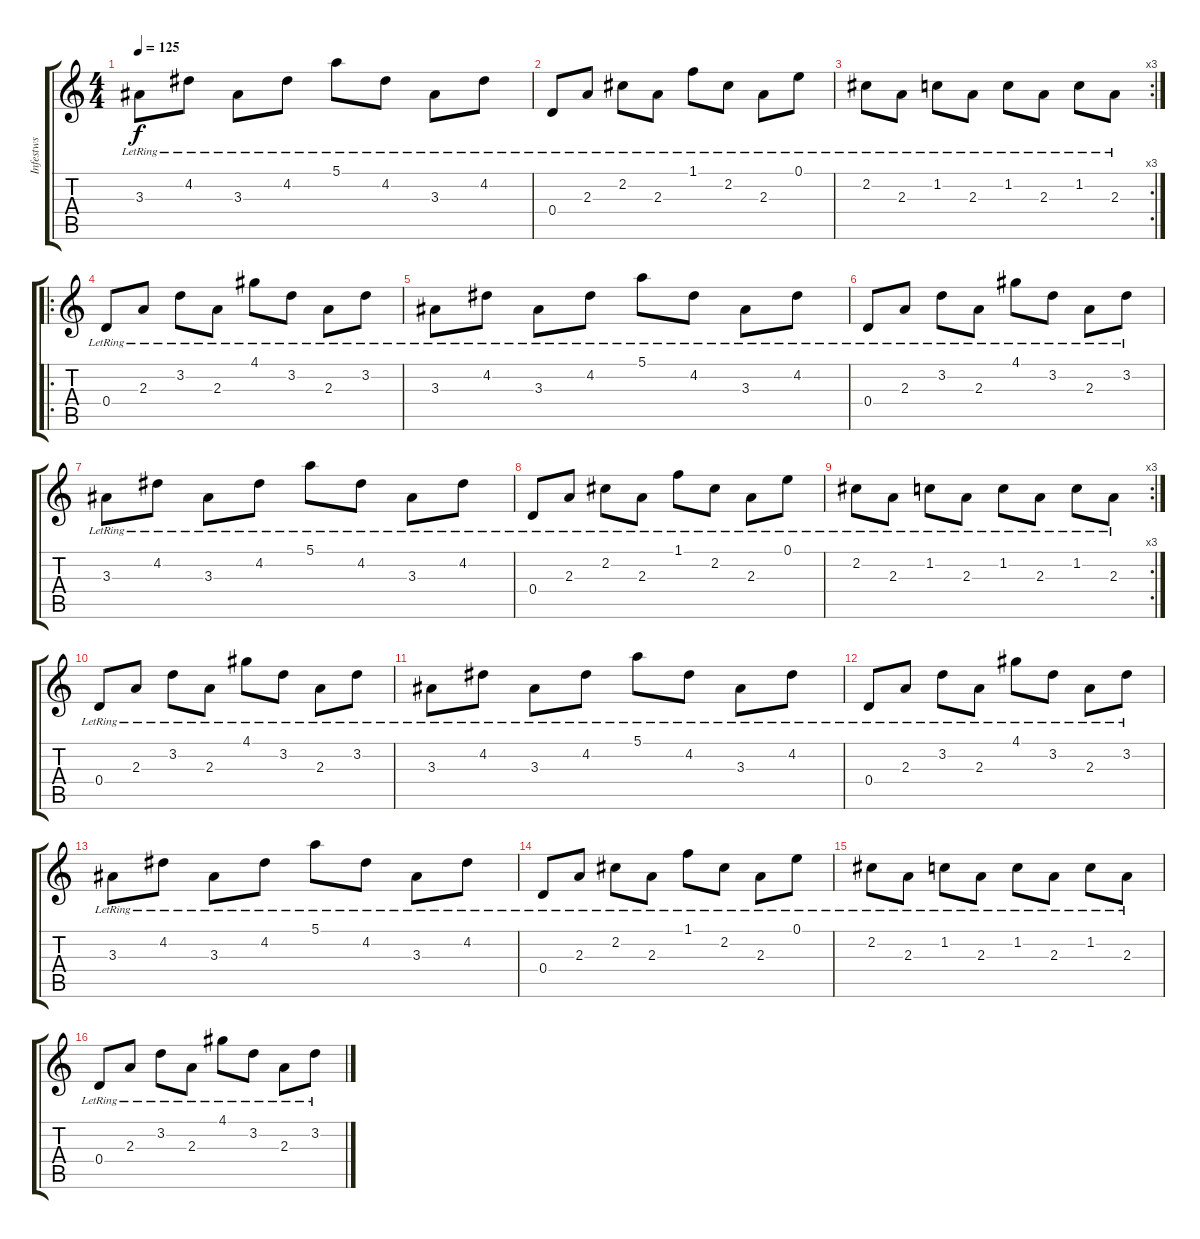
\track ("Infestws" "Infestws") {instrument distortionguitar}
\staff {score tabs}
\tuning (E4 B3 G3 D3 A2 D2) {hide}
\ts (4 4)
\tempo 125
\clef g2
\ks c
3.3{lr}.8{dy f} 4.2{lr}.8 3.3{lr}.8 4.2{lr}.8 5.1{lr}.8 4.2{lr}.8 3.3{lr}.8 4.2{lr}.8 |
0.4{lr}.8 2.3{lr}.8 2.2{lr}.8 2.3{lr}.8 1.1{lr}.8 2.2{lr}.8 2.3{lr}.8 0.1{lr}.8 |
\rc 3
2.2{lr}.8 2.3{lr}.8 1.2{lr}.8 2.3{lr}.8 1.2{lr}.8 2.3{lr}.8 1.2{lr}.8 2.3{lr}.8 |
\ro
0.4{lr}.8 2.3{lr}.8 3.2{lr}.8 2.3{lr}.8 4.1{lr}.8 3.2{lr}.8 2.3{lr}.8 3.2{lr}.8 |
3.3{lr}.8 4.2{lr}.8 3.3{lr}.8 4.2{lr}.8 5.1{lr}.8 4.2{lr}.8 3.3{lr}.8 4.2{lr}.8 |
0.4{lr}.8 2.3{lr}.8 3.2{lr}.8 2.3{lr}.8 4.1{lr}.8 3.2{lr}.8 2.3{lr}.8 3.2{lr}.8 |
3.3{lr}.8 4.2{lr}.8 3.3{lr}.8 4.2{lr}.8 5.1{lr}.8 4.2{lr}.8 3.3{lr}.8 4.2{lr}.8 |
0.4{lr}.8 2.3{lr}.8 2.2{lr}.8 2.3{lr}.8 1.1{lr}.8 2.2{lr}.8 2.3{lr}.8 0.1{lr}.8 |
\rc 3
2.2{lr}.8 2.3{lr}.8 1.2{lr}.8 2.3{lr}.8 1.2{lr}.8 2.3{lr}.8 1.2{lr}.8 2.3{lr}.8 |
0.4{lr}.8 2.3{lr}.8 3.2{lr}.8 2.3{lr}.8 4.1{lr}.8 3.2{lr}.8 2.3{lr}.8 3.2{lr}.8 |
3.3{lr}.8 4.2{lr}.8 3.3{lr}.8 4.2{lr}.8 5.1{lr}.8 4.2{lr}.8 3.3{lr}.8 4.2{lr}.8 |
0.4{lr}.8 2.3{lr}.8 3.2{lr}.8 2.3{lr}.8 4.1{lr}.8 3.2{lr}.8 2.3{lr}.8 3.2{lr}.8 |
3.3{lr}.8 4.2{lr}.8 3.3{lr}.8 4.2{lr}.8 5.1{lr}.8 4.2{lr}.8 3.3{lr}.8 4.2{lr}.8 |
0.4{lr}.8 2.3{lr}.8 2.2{lr}.8 2.3{lr}.8 1.1{lr}.8 2.2{lr}.8 2.3{lr}.8 0.1{lr}.8 |
2.2{lr}.8 2.3{lr}.8 1.2{lr}.8 2.3{lr}.8 1.2{lr}.8 2.3{lr}.8 1.2{lr}.8 2.3{lr}.8 |
0.4{lr}.8 2.3{lr}.8 3.2{lr}.8 2.3{lr}.8 4.1{lr}.8 3.2{lr}.8 2.3{lr}.8 3.2{lr}.8
